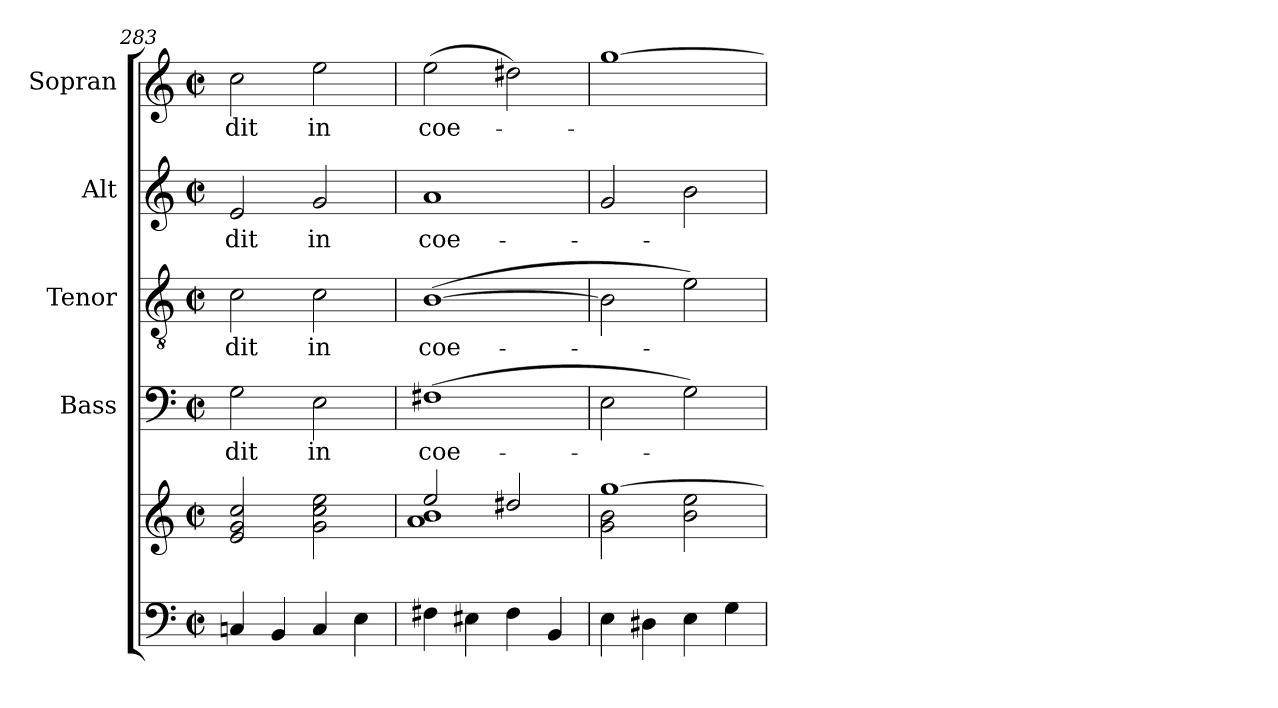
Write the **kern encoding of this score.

**kern	**kern	**kern	**text	**kern	**text	**kern	**text	**kern	**text
*part5	*part5	*part4	*part4	*part3	*part3	*part2	*part2	*part1	*part1
*staff6	*staff5	*staff4	*staff4	*staff3	*staff3	*staff2	*staff2	*staff1	*staff1
*	*	*I"Bass	*	*I"Tenor	*	*I"Alt	*	*I"Sopran	*
*	*	*I'B.	*	*I'T.	*	*I'A.	*	*I'S.	*
*clefF4	*clefG2	*clefF4	*	*clefGv2	*	*clefG2	*	*clefG2	*
*k[]	*k[]	*k[]	*	*k[]	*	*k[]	*	*k[]	*
*C:	*C:	*C:	*	*C:	*	*C:	*	*C:	*
*M2/2	*M2/2	*M2/2	*	*M2/2	*	*M2/2	*	*M2/2	*
*met(c|)	*met(c|)	*met(c|)	*	*met(c|)	*	*met(c|)	*	*met(c|)	*
=283	=283	=283	=283	=283	=283	=283	=283	=283	=283
!	!	!	!LO:LY:b	!	!LO:LY:b	!	!LO:LY:b	!	!LO:LY:b
4Cn/	2e/ 2g/ 2cc/	2G\	-dit	2c\	-dit	2e/	-dit	2cc\	-dit
4BB/	.	.	.	.	.	.	.	.	.
!	!	!	!LO:LY:b	!	!LO:LY:b	!	!LO:LY:b	!	!LO:LY:b
4C/	2g\ 2cc\ 2ee\	2E\	in	2c\	in	2g/	in	2ee\	in
4E\	.	.	.	.	.	.	.	.	.
=284	=284	=284	=284	=284	=284	=284	=284	=284	=284
*	*^	*	*	*	*	*	*	*	*
!	!	!	!	!LO:LY:b	!	!LO:LY:b	!	!LO:LY:b	!	!LO:LY:b
4F#X\	2ee/	1a 1b	(>1F#X	coe-	(>[1B	coe-	1a	coe-	(>2ee\	coe-
4E#X\	.	.	.	.	.	.	.	.	.	.
4F#\	2dd#X/	.	.	.	.	.	.	.	2dd#X\)	.
4BB/	.	.	.	.	.	.	.	.	.	.
=285	=285	=285	=285	=285	=285	=285	=285	=285	=285	=285
4E\	[>1gg	2g\ 2b\	2E\	.	2B\]	.	2g/	.	[1gg	.
4D#X\	.	.	.	.	.	.	.	.	.	.
4E\	.	2b\ 2ee\	2G\)	.	2e\)	.	2b\	.	.	.
4G\	.	.	.	.	.	.	.	.	.	.
*	*v	*v	*	*	*	*	*	*	*	*
=	=	=	=	=	=	=	=	=	=
*-	*-	*-	*-	*-	*-	*-	*-	*-	*-
